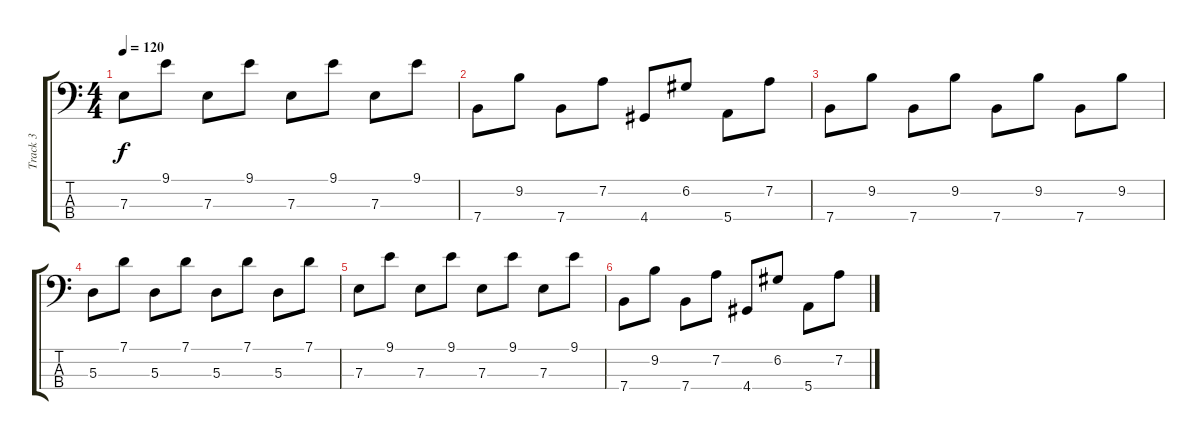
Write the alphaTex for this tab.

\track ("Track 3" "Track 3") {instrument electricbassfinger}
\staff {score tabs}
\tuning (G2 D2 A1 E1) {hide}
\ts (4 4)
\tempo 120
\clef f4
\ks c
7.3.8{dy f} 9.1.8 7.3.8 9.1.8 7.3.8 9.1.8 7.3.8 9.1.8 |
7.4.8 9.2.8 7.4.8 7.2.8 4.4.8 6.2.8 5.4.8 7.2.8 |
7.4.8 9.2.8 7.4.8 9.2.8 7.4.8 9.2.8 7.4.8 9.2.8 |
5.3.8 7.1.8 5.3.8 7.1.8 5.3.8 7.1.8 5.3.8 7.1.8 |
7.3.8 9.1.8 7.3.8 9.1.8 7.3.8 9.1.8 7.3.8 9.1.8 |
7.4.8 9.2.8 7.4.8 7.2.8 4.4.8 6.2.8 5.4.8 7.2.8
